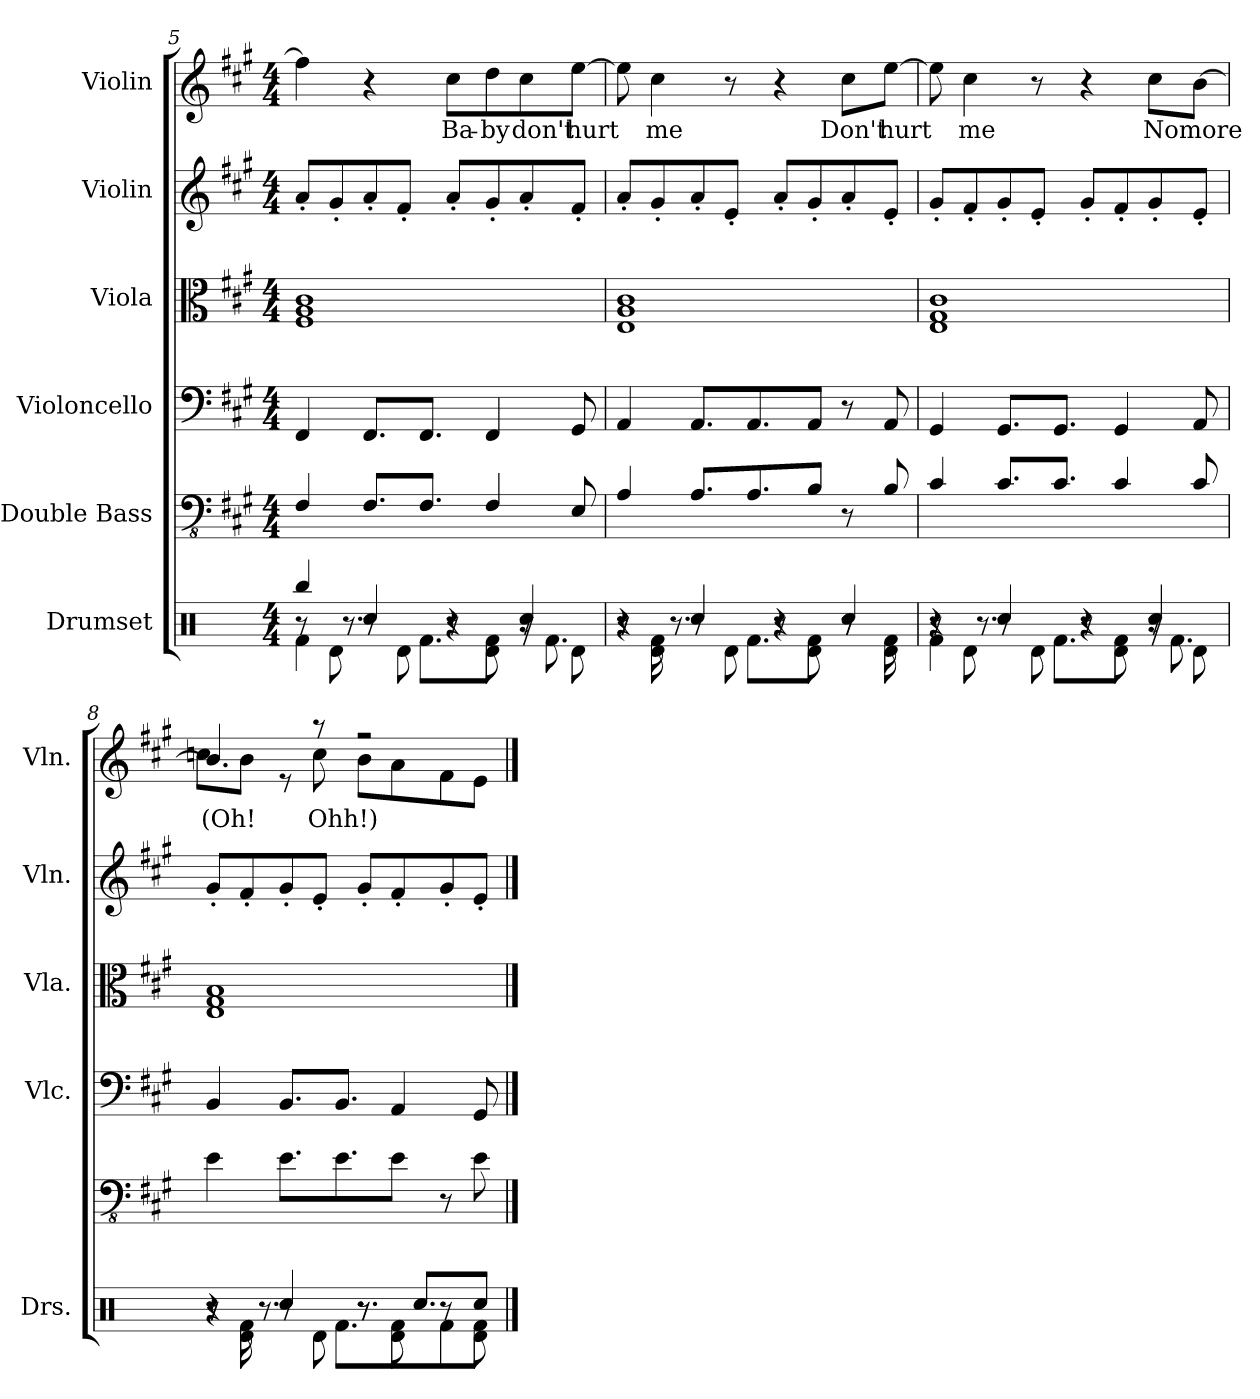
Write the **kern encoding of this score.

**kern	**kern	**kern	**kern	**kern	**kern	**text
*part6	*part5	*part4	*part3	*part2	*part1	*part1
*staff6	*staff5	*staff4	*staff3	*staff2	*staff1	*staff1
*I"Drumset	*I"Double Bass	*I"Violoncello	*I"Viola	*I"Violin	*I"Violin	*
*I'Drs.	*	*I'Vlc.	*I'Vla.	*I'Vln.	*I'Vln.	*
*clefX	*clefFv4	*clefF4	*clefC3	*clefG2	*clefG2	*
*	*ITrd7c12	*	*	*	*	*
*k[]	*k[f#c#g#]	*k[f#c#g#]	*k[f#c#g#]	*k[f#c#g#]	*k[f#c#g#]	*
*C:	*A:	*A:	*A:	*A:	*A:	*
*M4/4	*M4/4	*M4/4	*M4/4	*M4/4	*M4/4	*
=5	=5	=5	=5	=5	=5	=5
*^	*	*	*	*	*	*
*	*^	*	*	*	*	*	*
4Rbb/	4Rf\	8r	4FFF#/	4FF#/	1F# 1A 1c#	8a'/L	4ff#\]	.
.	.	8Rd\	.	.	.	8g#'/	.	.
4Rcc/	8.r	8r	8.FFF#/L	8.FF#/L	.	8a'/	4r	.
.	.	8Rd\	.	.	.	8f#'/J	.	.
.	8.Rf\L	.	8.FFF#/J	8.FF#/J	.	.	.	.
4r	.	8r	.	.	.	8a'/L	8cc#\L	Ba-
.	8Rf\J	8Rd\	4FFF#/	4FF#/	.	8g#'/	8dd\	-by
4Rcc/	16r	8r	.	.	.	8a'/	8cc#\	don't
.	8.Rf\	.	.	.	.	.	.	.
.	.	8Rd\	8EEE/	8GG#/	.	8f#'/J	[8ee\J	hurt
!!LO:PB:g=z
=6	=6	=6	=6	=6	=6	=6	=6	=6
4r	8r	8r	4AAA/	4AA/	1E 1A 1c#	8a'/L	8ee\]	.
.	8Rf\	8Rd\	.	.	.	8g#'/	4cc#\	me
4Rcc/	8.r	8r	8.AAA/L	8.AA/L	.	8a'/	.	.
.	.	8Rd\	.	.	.	8e'/J	8r	.
.	8.Rf\L	.	8.AAA/	8.AA/	.	.	.	.
4r	.	8r	.	.	.	8a'/L	4r	.
.	8Rf\J	8Rd\	8BBB/J	8AA/J	.	8g#'/	.	.
4Rcc/	8r	8r	8r	8r	.	8a'/	8cc#\L	Don't
.	8Rf\	8Rd\	8BBB/	8AA/	.	8e'/J	[8ee\J	hurt
=7	=7	=7	=7	=7	=7	=7	=7	=7
4r	4Rf\	8r	4CC#/	4GG#/	1E 1G# 1c#	8g#'/L	8ee\]	.
.	.	8Rd\	.	.	.	8f#'/	4cc#\	me
4Rcc/	8.r	8r	8.CC#/L	8.GG#/L	.	8g#'/	.	.
.	.	8Rd\	.	.	.	8e'/J	8r	.
.	8.Rf\L	.	8.CC#/J	8.GG#/J	.	.	.	.
4r	.	8r	.	.	.	8g#'/L	4r	.
.	8Rf\J	8Rd\	4CC#/	4GG#/	.	8f#'/	.	.
4Rcc/	16r	8r	.	.	.	8g#'/	8cc#\L	No
.	8.Rf\	.	.	.	.	.	.	.
.	.	8Rd\	8CC#/	8AA/	.	8e'/J	[8b\J	more
=8	=8	=8	=8	=8	=8	=8	=8	=8
*	*	*	*	*	*	*	*^	*
4r	8r	8r	4EE\	4BB/	1E 1G# 1B	8g#'/L	4.b/]	8ccn\L	(Oh!
.	8Rf\	8Rd\	.	.	.	8f#'/	.	8b\J	.
4Rcc/	8.r	8r	8.EE\L	8.BB/L	.	8g#'/	.	8r	.
.	.	8Rd\	.	.	.	8e'/J	8r	8cc\	Ohh!)
.	8.Rf\L	.	8.EE\	8.BB/J	.	.	.	.	.
8.r	.	8r	.	.	.	8g#'/L	2r	8b\L	.
.	8Rf\	8Rd\	8EE\J	4AA/	.	8f#'/	.	8a\	.
8.Rcc/L	.	.	.	.	.	.	.	.	.
.	8Rf\	8r	8r	.	.	8g#'/	.	8f#\	.
8Rcc/J	8Rf\J	8Rd\	8EE\	8GG#/	.	8e'/J	.	8e\J	.
*v	*v	*v	*	*	*	*	*v	*v	*
==	==	==	==	==	==	==
*-	*-	*-	*-	*-	*-	*-
